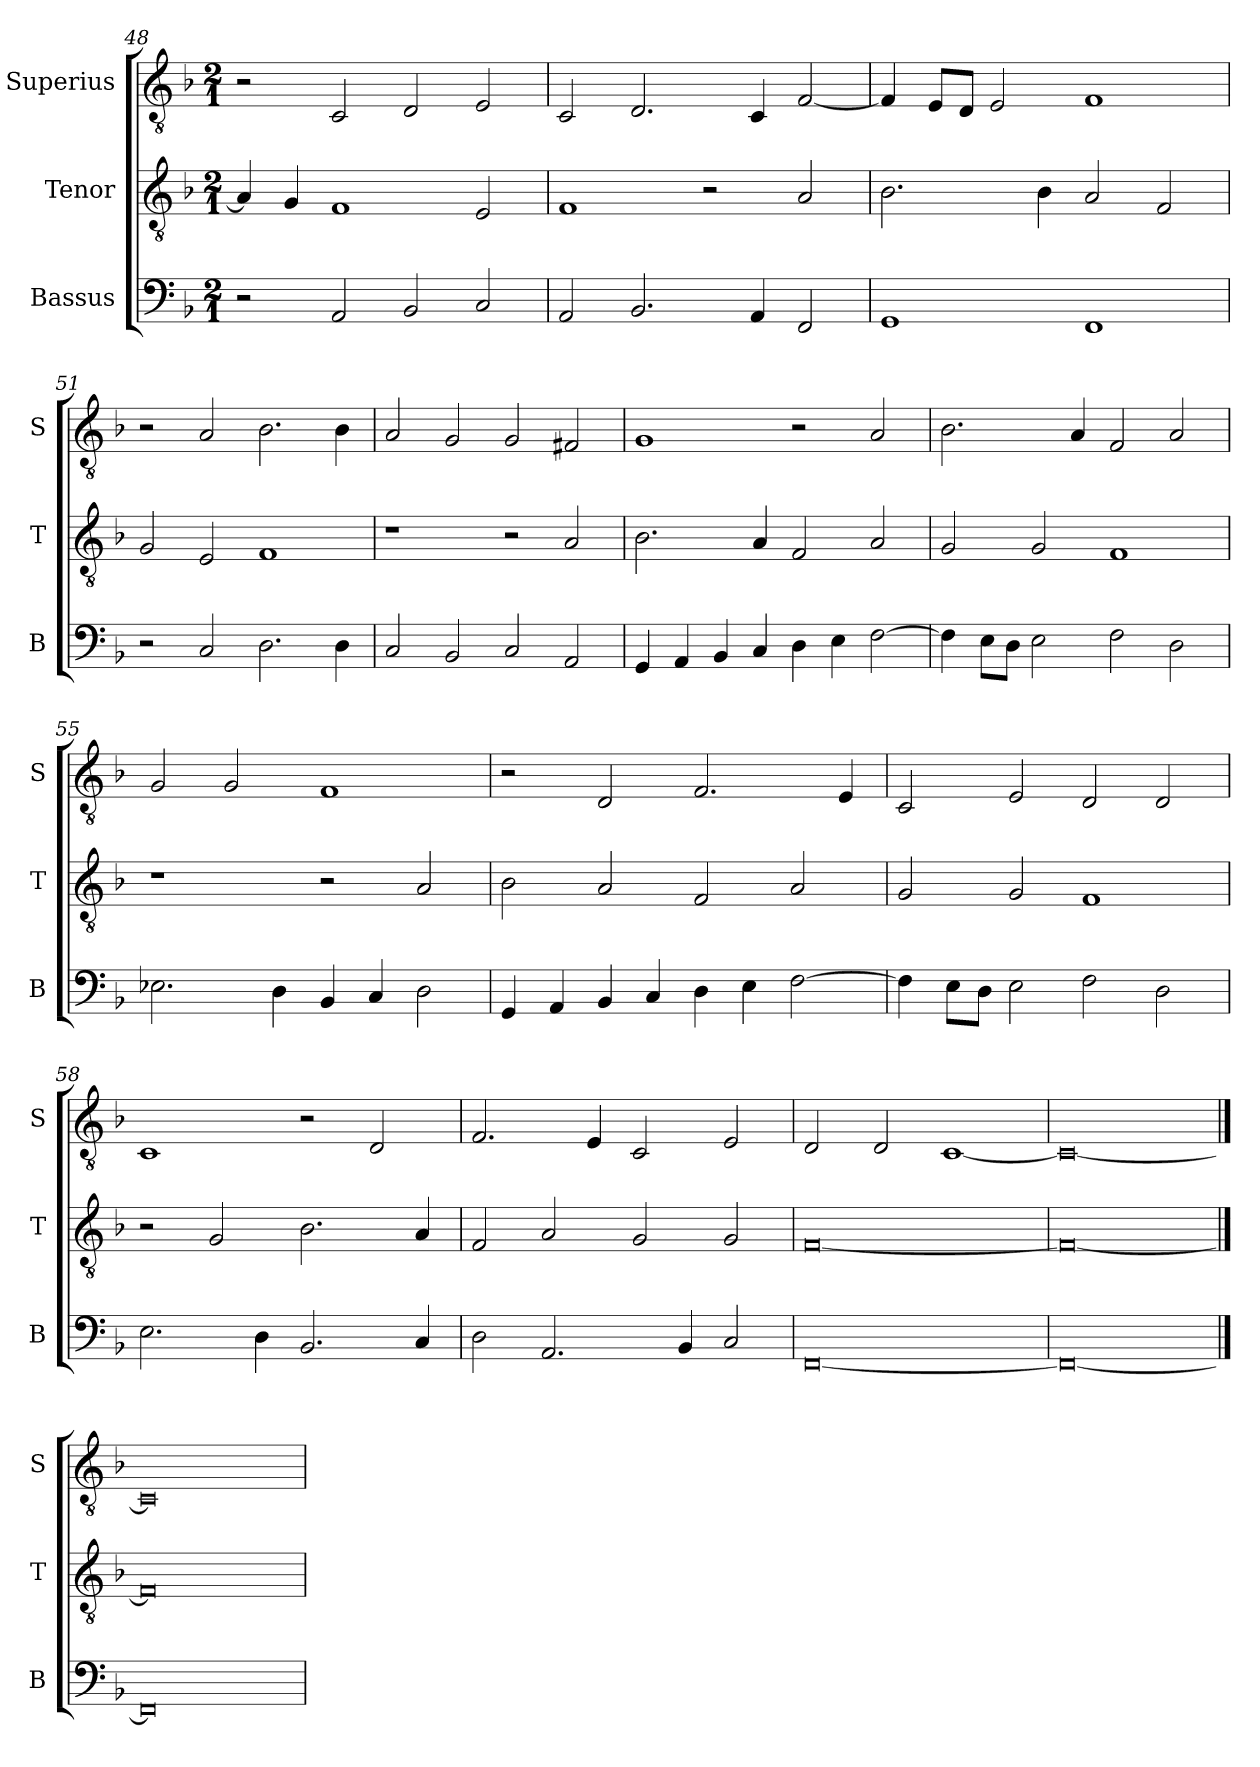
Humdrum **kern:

**kern	**kern	**kern
*part3	*part2	*part1
*staff3	*staff2	*staff1
*I"Bassus	*I"Tenor	*I"Superius
*I'B	*I'T	*I'S
*clefF4	*clefGv2	*clefGv2
*k[b-]	*k[b-]	*k[b-]
*F:	*F:	*F:
*M2/1	*M2/1	*M2/1
=48	=48	=48
2r	4A]	2r
.	4G	.
2AA	1F	2C
2BB-	.	2D
2C	2E	2E
=49	=49	=49
2AA	1F	2C
2.BB-	.	2.D
.	2r	.
4AA	.	4C
2FF	2A	[2F
=50	=50	=50
1GG	2.B-	4F]
.	.	8EL
.	.	8DJ
.	.	2E
.	4B-	.
1FF	2A	1F
.	2F	.
=51	=51	=51
2r	2G	2r
2C	2E	2A
2.D	1F	2.B-
4D	.	4B-
=52	=52	=52
2C	1r	2A
2BB-	.	2G
2C	2r	2G
2AA	2A	2F#X
=53	=53	=53
4GG	2.B-	1G
4AA	.	.
4BB-	.	.
4C	4A	.
4D	2F	2r
4E	.	.
[2F	2A	2A
=54	=54	=54
4F]	2G	2.B-
8EL	.	.
8DJ	.	.
2E	2G	.
.	.	4A
2F	1F	2F
2D	.	2A
=55	=55	=55
2.E-X	1r	2G
.	.	2G
4D	.	.
4BB-	2r	1F
4C	.	.
2D	2A	.
=56	=56	=56
4GG	2B-	2r
4AA	.	.
4BB-	2A	2D
4C	.	.
4D	2F	2.F
4E	.	.
[2F	2A	.
.	.	4E
=57	=57	=57
4F]	2G	2C
8EL	.	.
8DJ	.	.
2E	2G	2E
2F	1F	2D
2D	.	2D
=58	=58	=58
2.E	2r	1C
.	2G	.
4D	.	.
2.BB-	2.B-	2r
.	.	2D
4C	4A	.
=59	=59	=59
2D	2F	2.F
2.AA	2A	.
.	.	4E
.	2G	2C
4BB-	.	.
2C	2G	2E
=60	=60	=60
[0FF	[0F	2D
.	.	2D
.	.	[1C
=61	=61	=61
0FF_	0F_	0C_
==62	==62	==62
0FF]	0F]	0C]
=	=	=
*-	*-	*-
